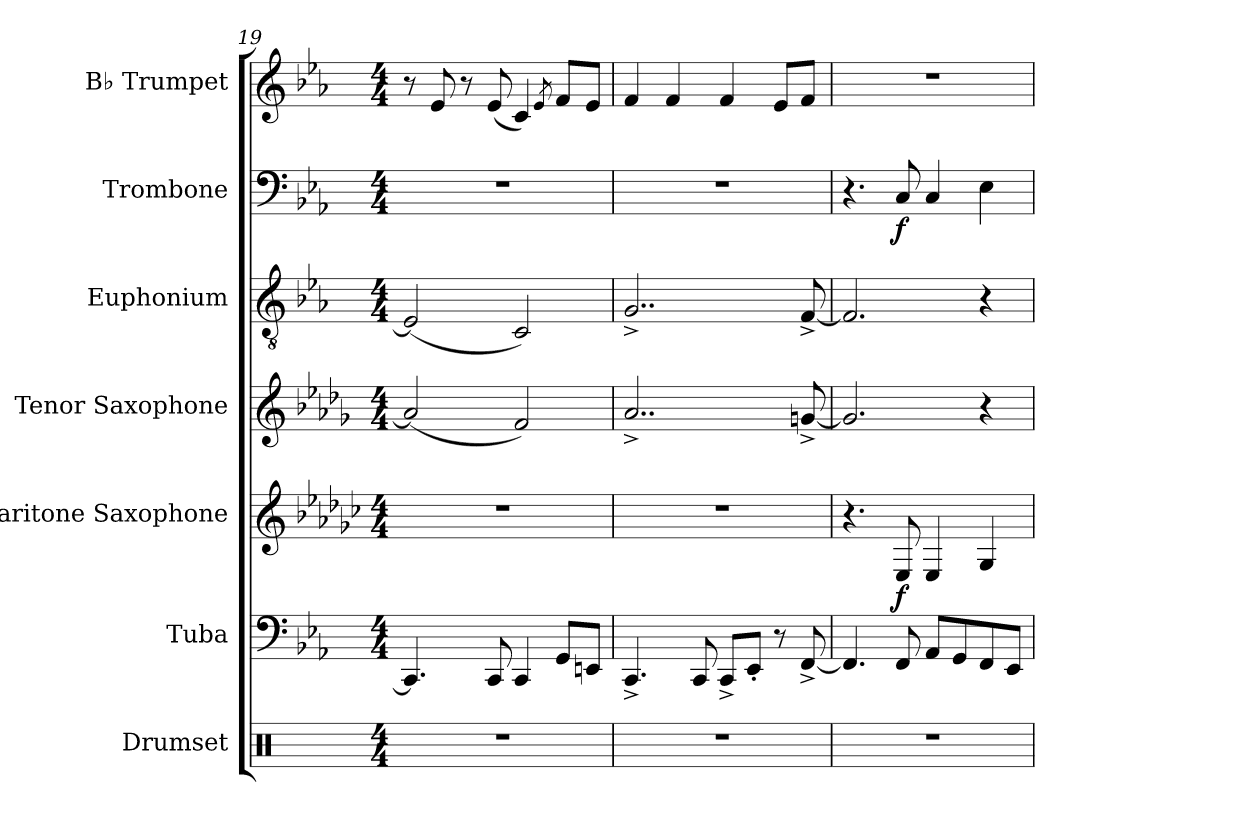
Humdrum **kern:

**kern	**kern	**kern	**dynam	**kern	**kern	**kern	**dynam	**kern
*part7	*part6	*part5	*part5	*part4	*part3	*part2	*part2	*part1
*staff7	*staff6	*staff5	*staff5	*staff4	*staff3	*staff2	*staff2	*staff1
*I"Drumset	*I"Tuba	*I"Baritone Saxophone	*	*I"Tenor Saxophone	*I"Euphonium	*I"Trombone	*	*I"B♭ Trumpet
*I'D. Set	*I'Tba.	*I'Bar. Sax.	*	*I'T. Sax.	*I'Eu.	*I'Tbn.	*	*I'B♭ Tpt.
*clefX	*clefF4	*clefG2	*	*clefG2	*clefGv2	*clefF4	*	*clefG2
*	*	*ITrd12c21	*	*ITrd8c14	*ITrd1c2	*	*	*ITrd1c2
*k[]	*k[b-e-a-]	*k[b-e-a-d-g-c-]	*	*k[b-e-a-d-g-]	*k[b-e-a-d-g-]	*k[b-e-a-]	*	*k[b-e-a-d-g-]
*M4/4	*M4/4	*M4/4	*	*M4/4	*M4/4	*M4/4	*	*M4/4
=19	=19	=19	=19	=19	=19	=19	=19	=19
1r	4.CC]	1r	.	(>2A-]	(<2D-]	1r	.	8r
.	.	.	.	.	.	.	.	8d-
.	.	.	.	.	.	.	.	8r
.	8CC	.	.	.	.	.	.	(<8d-
.	4CC	.	.	2F)	2BB-)	.	.	4B-)
.	.	.	.	.	.	.	.	8qd-
.	8GGL	.	.	.	.	.	.	8e-L
.	8EEnJ	.	.	.	.	.	.	8d-J
=20	=20	=20	=20	=20	=20	=20	=20	=20
1r	4.CC^	1r	.	2..A-^	2..F^	1r	.	4e-
.	.	.	.	.	.	.	.	4e-
.	8CC	.	.	.	.	.	.	.
.	8CC^L	.	.	.	.	.	.	4e-
.	8EE-'J	.	.	.	.	.	.	.
.	8r	.	.	.	.	.	.	8d-L
.	[8FF^	.	.	[8Gn^	[8E-^	.	.	8e-J
=21	=21	=21	=21	=21	=21	=21	=21	=21
1r	4.FF]	4.r	.	2.G]	2.E-]	4.r	.	1r
!	!	!	!LO:DY:b	!	!	!	!LO:DY:b	!
.	8FF	8EE-	f	.	.	8C	f	.
.	8AA-L	4EE-	.	.	.	4C	.	.
.	8GG	.	.	.	.	.	.	.
.	8FF	4GG-	.	4r	4r	4E-	.	.
.	8EE-J	.	.	.	.	.	.	.
=	=	=	=	=	=	=	=	=
*-	*-	*-	*-	*-	*-	*-	*-	*-
